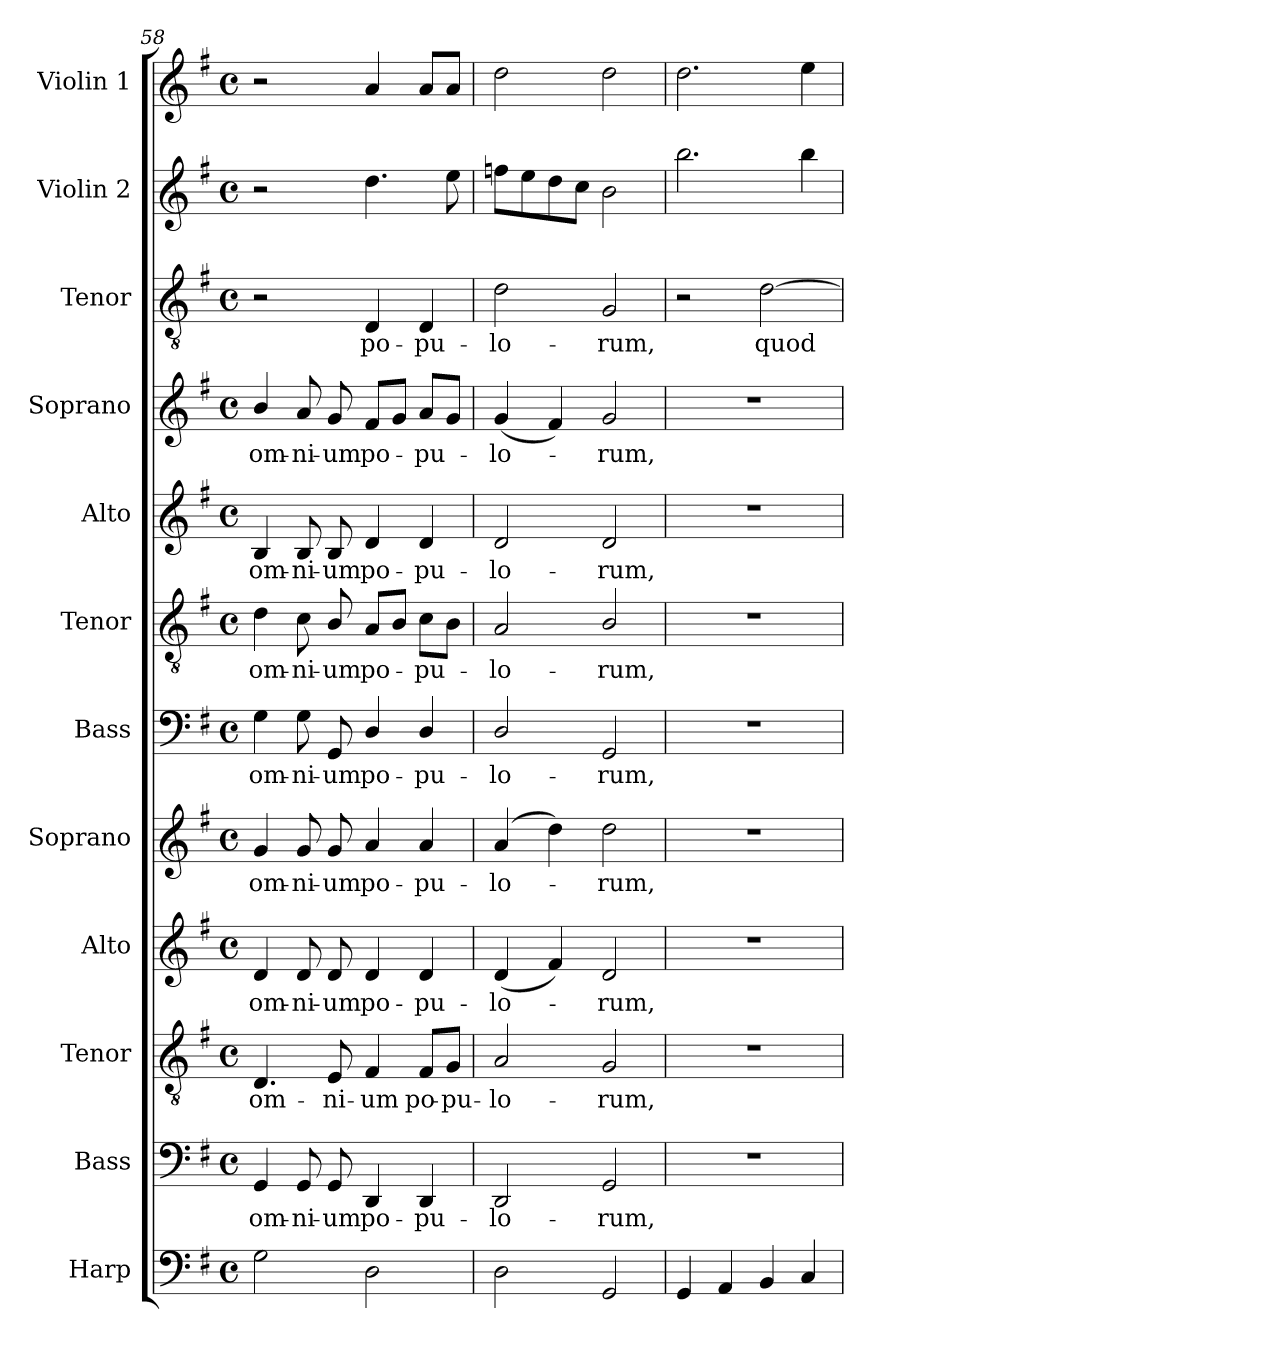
**kern	**kern	**text	**kern	**text	**kern	**text	**kern	**text	**kern	**text	**kern	**text	**kern	**text	**kern	**text	**kern	**text	**kern	**kern
*part12	*part11	*part11	*part10	*part10	*part9	*part9	*part8	*part8	*part7	*part7	*part6	*part6	*part5	*part5	*part4	*part4	*part3	*part3	*part2	*part1
*staff12	*staff11	*staff11	*staff10	*staff10	*staff9	*staff9	*staff8	*staff8	*staff7	*staff7	*staff6	*staff6	*staff5	*staff5	*staff4	*staff4	*staff3	*staff3	*staff2	*staff1
*I"Harp	*I"Bass	*	*I"Tenor	*	*I"Alto	*	*I"Soprano	*	*I"Bass	*	*I"Tenor	*	*I"Alto	*	*I"Soprano	*	*I"Tenor	*	*I"Violin 2	*I"Violin 1
*I'Hp.	*I'B.	*	*I'T.	*	*I'A.	*	*I'S.	*	*I'B.	*	*I'T.	*	*I'A.	*	*I'S.	*	*I'T.	*	*I'Vln. 2	*I'Vln. 1
*clefF4	*clefF4	*	*clefGv2	*	*clefG2	*	*clefG2	*	*clefF4	*	*clefGv2	*	*clefG2	*	*clefG2	*	*clefGv2	*	*clefG2	*clefG2
*	*	*	*ITrd7c12	*	*	*	*	*	*	*	*ITrd7c12	*	*	*	*	*	*ITrd7c12	*	*	*
*k[f#]	*k[f#]	*	*k[f#]	*	*k[f#]	*	*k[f#]	*	*k[f#]	*	*k[f#]	*	*k[f#]	*	*k[f#]	*	*k[f#]	*	*k[f#]	*k[f#]
*G:	*G:	*	*G:	*	*G:	*	*G:	*	*G:	*	*G:	*	*G:	*	*G:	*	*G:	*	*G:	*G:
*M4/4	*M4/4	*	*M4/4	*	*M4/4	*	*M4/4	*	*M4/4	*	*M4/4	*	*M4/4	*	*M4/4	*	*M4/4	*	*M4/4	*M4/4
*met(c)	*met(c)	*	*met(c)	*	*met(c)	*	*met(c)	*	*met(c)	*	*met(c)	*	*met(c)	*	*met(c)	*	*met(c)	*	*met(c)	*met(c)
=58	=58	=58	=58	=58	=58	=58	=58	=58	=58	=58	=58	=58	=58	=58	=58	=58	=58	=58	=58	=58
!	!	!LO:LY:b:color=#000000	!	!	!	!	!	!	!	!	!	!	!	!	!	!	!	!	!	!
!	!	!	!	!LO:LY:b:color=#000000	!	!	!	!	!	!	!	!	!	!	!	!	!	!	!	!
!	!	!	!	!	!	!LO:LY:b:color=#000000	!	!	!	!	!	!	!	!	!	!	!	!	!	!
!	!	!	!	!	!	!	!	!LO:LY:b:color=#000000	!	!	!	!	!	!	!	!	!	!	!	!
!	!	!	!	!	!	!	!	!	!	!LO:LY:b:color=#000000	!	!	!	!	!	!	!	!	!	!
!	!	!	!	!	!	!	!	!	!	!	!	!LO:LY:b:color=#000000	!	!	!	!	!	!	!	!
!	!	!	!	!	!	!	!	!	!	!	!	!	!	!LO:LY:b:color=#000000	!	!	!	!	!	!
!	!	!	!	!	!	!	!	!	!	!	!	!	!	!	!	!LO:LY:b:color=#000000	!	!	!	!
2Gi\	4GGi/	om-	4.DDi/	om-	4di/	om-	4gi/	om-	4Gi\	om-	4Di\	om-	4Bi/	om-	4bi/	om-	2r	.	2r	2r
!	!	!LO:LY:b:color=#000000	!	!	!	!	!	!	!	!	!	!	!	!	!	!	!	!	!	!
!	!	!	!	!	!	!LO:LY:b:color=#000000	!	!	!	!	!	!	!	!	!	!	!	!	!	!
!	!	!	!	!	!	!	!	!LO:LY:b:color=#000000	!	!	!	!	!	!	!	!	!	!	!	!
!	!	!	!	!	!	!	!	!	!	!LO:LY:b:color=#000000	!	!	!	!	!	!	!	!	!	!
!	!	!	!	!	!	!	!	!	!	!	!	!LO:LY:b:color=#000000	!	!	!	!	!	!	!	!
!	!	!	!	!	!	!	!	!	!	!	!	!	!	!LO:LY:b:color=#000000	!	!	!	!	!	!
!	!	!	!	!	!	!	!	!	!	!	!	!	!	!	!	!LO:LY:b:color=#000000	!	!	!	!
.	8GGi/	-ni-	.	.	8di/	-ni-	8gi/	-ni-	8Gi\	-ni-	8Ci\	-ni-	8Bi/	-ni-	8ai/	-ni-	.	.	.	.
!	!	!LO:LY:b:color=#000000	!	!	!	!	!	!	!	!	!	!	!	!	!	!	!	!	!	!
!	!	!	!	!LO:LY:b:color=#000000	!	!	!	!	!	!	!	!	!	!	!	!	!	!	!	!
!	!	!	!	!	!	!LO:LY:b:color=#000000	!	!	!	!	!	!	!	!	!	!	!	!	!	!
!	!	!	!	!	!	!	!	!LO:LY:b:color=#000000	!	!	!	!	!	!	!	!	!	!	!	!
!	!	!	!	!	!	!	!	!	!	!LO:LY:b:color=#000000	!	!	!	!	!	!	!	!	!	!
!	!	!	!	!	!	!	!	!	!	!	!	!LO:LY:b:color=#000000	!	!	!	!	!	!	!	!
!	!	!	!	!	!	!	!	!	!	!	!	!	!	!LO:LY:b:color=#000000	!	!	!	!	!	!
!	!	!	!	!	!	!	!	!	!	!	!	!	!	!	!	!LO:LY:b:color=#000000	!	!	!	!
.	8GGi/	-um	8EEi/	-ni-	8di/	-um	8gi/	-um	8GGi/	-um	8BBi/	-um	8Bi/	-um	8gi/	-um	.	.	.	.
!	!	!LO:LY:b:color=#000000	!	!	!	!	!	!	!	!	!	!	!	!	!	!	!	!	!	!
!	!	!	!	!LO:LY:b:color=#000000	!	!	!	!	!	!	!	!	!	!	!	!	!	!	!	!
!	!	!	!	!	!	!LO:LY:b:color=#000000	!	!	!	!	!	!	!	!	!	!	!	!	!	!
!	!	!	!	!	!	!	!	!LO:LY:b:color=#000000	!	!	!	!	!	!	!	!	!	!	!	!
!	!	!	!	!	!	!	!	!	!	!LO:LY:b:color=#000000	!	!	!	!	!	!	!	!	!	!
!	!	!	!	!	!	!	!	!	!	!	!	!LO:LY:b:color=#000000	!	!	!	!	!	!	!	!
!	!	!	!	!	!	!	!	!	!	!	!	!	!	!LO:LY:b:color=#000000	!	!	!	!	!	!
!	!	!	!	!	!	!	!	!	!	!	!	!	!	!	!	!LO:LY:b:color=#000000	!	!	!	!
!	!	!	!	!	!	!	!	!	!	!	!	!	!	!	!	!	!	!LO:LY:b:color=#000000	!	!
2Di\	4DDi/	po-	4FF#i/	-um	4di/	po-	4ai/	po-	4Di/	po-	8AAi/L	po-	4di/	po-	8f#i/L	po-	4DDi/	po-	4.ddi\	4ai/
.	.	.	.	.	.	.	.	.	.	.	8BBi/J	.	.	.	8gi/J	.	.	.	.	.
!	!	!LO:LY:b:color=#000000	!	!	!	!	!	!	!	!	!	!	!	!	!	!	!	!	!	!
!	!	!	!	!LO:LY:b:color=#000000	!	!	!	!	!	!	!	!	!	!	!	!	!	!	!	!
!	!	!	!	!	!	!LO:LY:b:color=#000000	!	!	!	!	!	!	!	!	!	!	!	!	!	!
!	!	!	!	!	!	!	!	!LO:LY:b:color=#000000	!	!	!	!	!	!	!	!	!	!	!	!
!	!	!	!	!	!	!	!	!	!	!LO:LY:b:color=#000000	!	!	!	!	!	!	!	!	!	!
!	!	!	!	!	!	!	!	!	!	!	!	!LO:LY:b:color=#000000	!	!	!	!	!	!	!	!
!	!	!	!	!	!	!	!	!	!	!	!	!	!	!LO:LY:b:color=#000000	!	!	!	!	!	!
!	!	!	!	!	!	!	!	!	!	!	!	!	!	!	!	!LO:LY:b:color=#000000	!	!	!	!
!	!	!	!	!	!	!	!	!	!	!	!	!	!	!	!	!	!	!LO:LY:b:color=#000000	!	!
.	4DDi/	-pu-	8FF#i/L	po-	4di/	-pu-	4ai/	-pu-	4Di/	-pu-	8Ci\L	-pu-	4di/	-pu-	8ai/L	-pu-	4DDi/	-pu-	.	8ai/L
!	!	!	!	!LO:LY:b:color=#000000	!	!	!	!	!	!	!	!	!	!	!	!	!	!	!	!
.	.	.	8GGi/J	-pu-	.	.	.	.	.	.	8BBi\J	.	.	.	8gi/J	.	.	.	8eei\	8ai/J
=59	=59	=59	=59	=59	=59	=59	=59	=59	=59	=59	=59	=59	=59	=59	=59	=59	=59	=59	=59	=59
!	!	!LO:LY:b:color=#000000	!	!	!	!	!	!	!	!	!	!	!	!	!	!	!	!	!	!
!	!	!	!	!LO:LY:b:color=#000000	!	!	!	!	!	!	!	!	!	!	!	!	!	!	!	!
!	!	!	!	!	!	!LO:LY:b:color=#000000	!	!	!	!	!	!	!	!	!	!	!	!	!	!
!	!	!	!	!	!	!	!	!LO:LY:b:color=#000000	!	!	!	!	!	!	!	!	!	!	!	!
!	!	!	!	!	!	!	!	!	!	!LO:LY:b:color=#000000	!	!	!	!	!	!	!	!	!	!
!	!	!	!	!	!	!	!	!	!	!	!	!LO:LY:b:color=#000000	!	!	!	!	!	!	!	!
!	!	!	!	!	!	!	!	!	!	!	!	!	!	!LO:LY:b:color=#000000	!	!	!	!	!	!
!	!	!	!	!	!	!	!	!	!	!	!	!	!	!	!	!LO:LY:b:color=#000000	!	!	!	!
!	!	!	!	!	!	!	!	!	!	!	!	!	!	!	!	!	!	!LO:LY:b:color=#000000	!	!
2Di\	2DDi/	-lo-	2AAi/	-lo-	(4di/	-lo-	(4ai/	-lo-	2Di/	-lo-	2AAi/	-lo-	2di/	-lo-	(4gi/	-lo-	2Di\	-lo-	8ffni\L	2ddi\
.	.	.	.	.	.	.	.	.	.	.	.	.	.	.	.	.	.	.	8eei\	.
.	.	.	.	.	4f#i/)	.	4ddi\)	.	.	.	.	.	.	.	4f#i/)	.	.	.	8ddi\	.
.	.	.	.	.	.	.	.	.	.	.	.	.	.	.	.	.	.	.	8cci\J	.
!	!	!LO:LY:b:color=#000000	!	!	!	!	!	!	!	!	!	!	!	!	!	!	!	!	!	!
!	!	!	!	!LO:LY:b:color=#000000	!	!	!	!	!	!	!	!	!	!	!	!	!	!	!	!
!	!	!	!	!	!	!LO:LY:b:color=#000000	!	!	!	!	!	!	!	!	!	!	!	!	!	!
!	!	!	!	!	!	!	!	!LO:LY:b:color=#000000	!	!	!	!	!	!	!	!	!	!	!	!
!	!	!	!	!	!	!	!	!	!	!LO:LY:b:color=#000000	!	!	!	!	!	!	!	!	!	!
!	!	!	!	!	!	!	!	!	!	!	!	!LO:LY:b:color=#000000	!	!	!	!	!	!	!	!
!	!	!	!	!	!	!	!	!	!	!	!	!	!	!LO:LY:b:color=#000000	!	!	!	!	!	!
!	!	!	!	!	!	!	!	!	!	!	!	!	!	!	!	!LO:LY:b:color=#000000	!	!	!	!
!	!	!	!	!	!	!	!	!	!	!	!	!	!	!	!	!	!	!LO:LY:b:color=#000000	!	!
2GGi/	2GGi/	-rum,	2GGi/	-rum,	2di/	-rum,	2ddi\	-rum,	2GGi/	-rum,	2BBi/	-rum,	2di/	-rum,	2gi/	-rum,	2GGi/	-rum,	2bi\	2ddi\
!!LO:PB:g=z
=60	=60	=60	=60	=60	=60	=60	=60	=60	=60	=60	=60	=60	=60	=60	=60	=60	=60	=60	=60	=60
4GGi/	1r	.	1r	.	1r	.	1r	.	1r	.	1r	.	1r	.	1r	.	2r	.	2.bbi\	2.ddi\
4AAi/	.	.	.	.	.	.	.	.	.	.	.	.	.	.	.	.	.	.	.	.
!	!	!	!	!	!	!	!	!	!	!	!	!	!	!	!	!	!	!LO:LY:b:color=#000000	!	!
4BBi/	.	.	.	.	.	.	.	.	.	.	.	.	.	.	.	.	[>2Di\	quod	.	.
4Ci/	.	.	.	.	.	.	.	.	.	.	.	.	.	.	.	.	.	.	4bbi\	4eei\
=	=	=	=	=	=	=	=	=	=	=	=	=	=	=	=	=	=	=	=	=
*-	*-	*-	*-	*-	*-	*-	*-	*-	*-	*-	*-	*-	*-	*-	*-	*-	*-	*-	*-	*-
